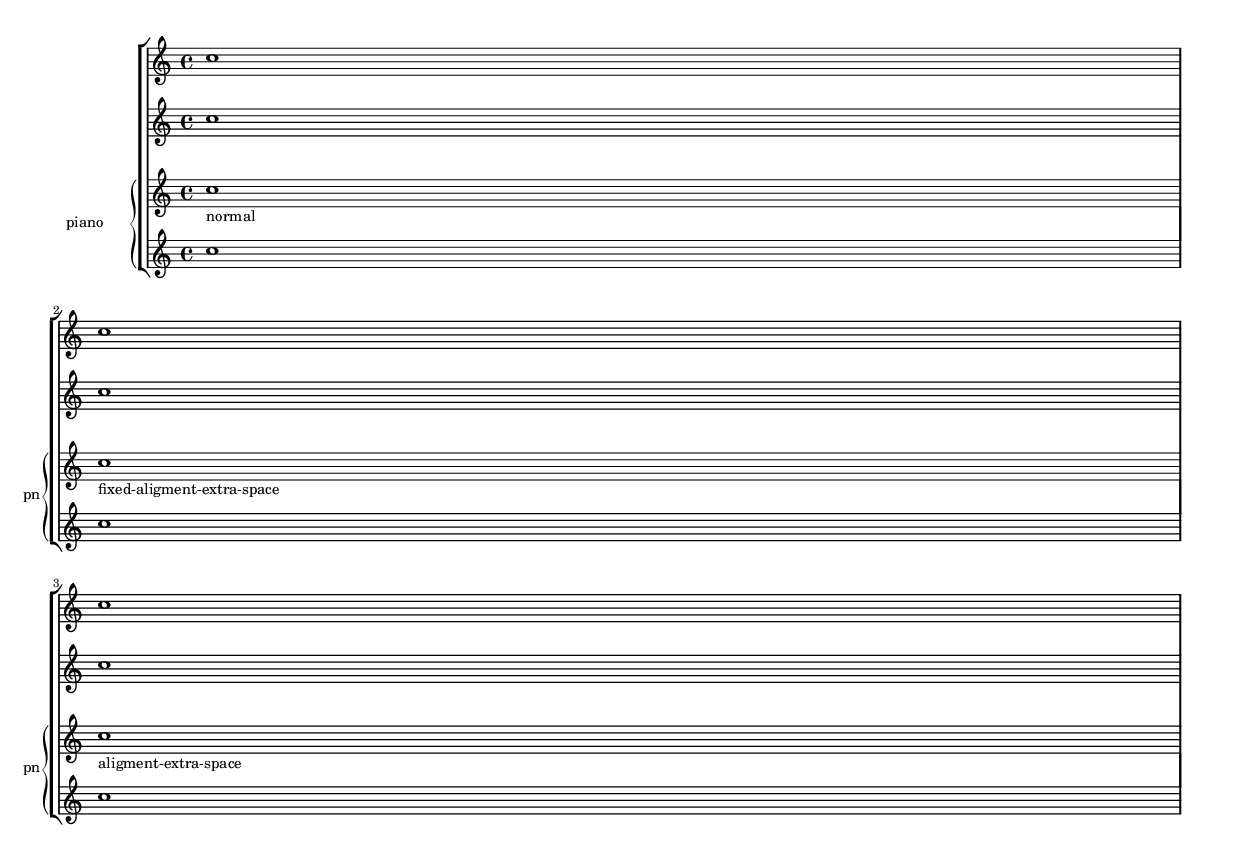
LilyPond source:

%% Do not edit this file; it is auto-generated from LSR http://lsr.dsi.unimi.it
%% This file is in the public domain.
\version "2.11.57"

\header {
  lsrtags = "tweaks-and-overrides, paper-and-layout, spacing"

  texidoces = "
Mediante el establecimiento de las propiedades de
@code{NonMusicalPaperColumn} se puede ajustar el espaciado vertical en
cada sistema.

Ajustando @code{alignment-extra-space} o
@code{fixed-alignment-extra-space} se puede ampliar verticalmente un
sistema individual.

Por razones técnicas, se debe usar @code{\overrideProperty} para
cambiar estas propiedades dentro de un pentagrama; aún se debe usar
@code{\override} dentro de un bloque @code{\context} para las
sobreescrituras globales.

"
  doctitlees = "Espaciado de la alineación vertical"

  texidoc = "
By setting properties in @code{NonMusicalPaperColumn}, vertical spacing
can be adjusted per system.


By setting @code{alignment-extra-space} or
@code{fixed-alignment-extra-space} an individual system may be
stretched vertically.


For technical reasons, @code{\\overrideProperty} must be used for
changing these properties within a staff; @code{\\override} in a
@code{\\context} block may still be used for global overrides. 

"
  doctitle = "Alignment vertical spacing"
} % begin verbatim
#(set-global-staff-size 13)

\relative c''
\new StaffGroup <<
  \new Staff {
    c1 \break
    c1 \break
    c1 \break
  }
  \new Staff {
    c1 | c | c
  }
  \new PianoStaff <<
    \new Voice  {
      \set PianoStaff.instrumentName = #"piano"
      \set PianoStaff.shortInstrumentName = #"pn"
      c1_"normal"
      
      \overrideProperty
        #"Score.NonMusicalPaperColumn"
        #'line-break-system-details
        #'((fixed-alignment-extra-space . 15))
      c_"fixed-aligment-extra-space"

      \overrideProperty
        #"Score.NonMusicalPaperColumn"
        #'line-break-system-details
        #'((alignment-extra-space . 15))
      c_"aligment-extra-space"
    }
    { c1 | c | c }
  >>
>>
